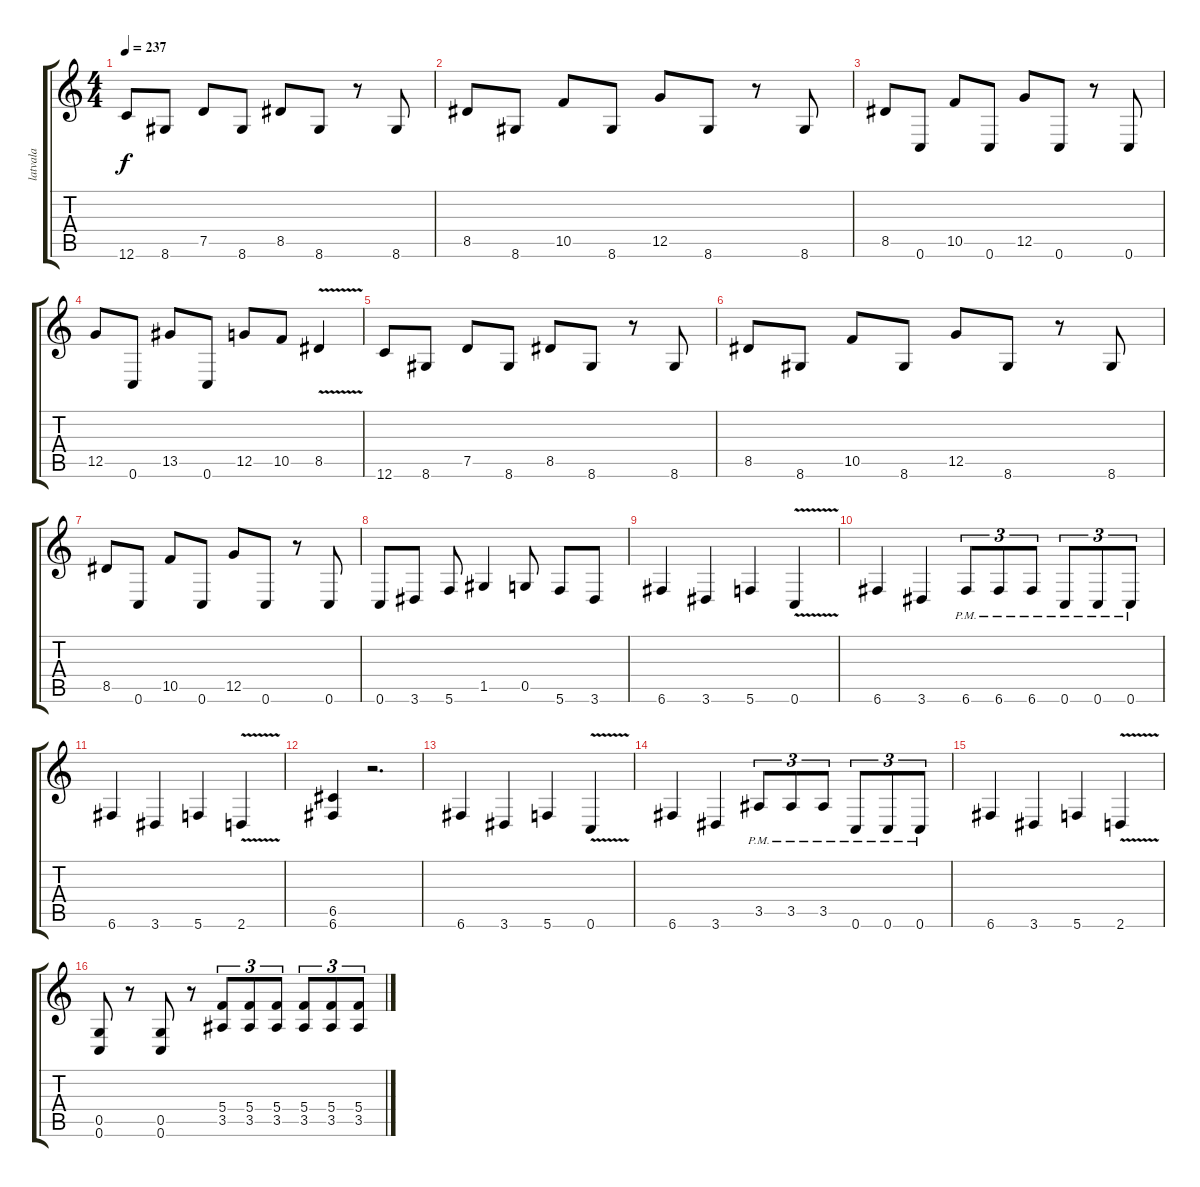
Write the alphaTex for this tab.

\track ("latvala" "latvala") {instrument distortionguitar}
\staff {score tabs}
\tuning (D4 A3 F3 C3 G2 C2) {hide}
\ts (4 4)
\tempo 237
\clef g2
\ks c
12.6.8{dy f} 8.6.8 7.5.8 8.6.8 8.5.8 8.6.8 r.8 8.6.8 |
8.5.8 8.6.8 10.5.8 8.6.8 12.5.8 8.6.8 r.8 8.6.8 |
8.5.8 0.6.8 10.5.8 0.6.8 12.5.8 0.6.8 r.8 0.6.8 |
12.5.8 0.6.8 13.5.8 0.6.8 12.5.8 10.5.8 8.5{v}.4 |
12.6.8 8.6.8 7.5.8 8.6.8 8.5.8 8.6.8 r.8 8.6.8 |
8.5.8 8.6.8 10.5.8 8.6.8 12.5.8 8.6.8 r.8 8.6.8 |
8.5.8 0.6.8 10.5.8 0.6.8 12.5.8 0.6.8 r.8 0.6.8 |
0.6.8 3.6.8 5.6.8 1.5.4 0.5.8 5.6.8 3.6.8 |
6.6.4 3.6.4 5.6.4 0.6{v}.4 |
6.6.4 3.6.4 6.6{pm}.8{tu (3 2)} 6.6{pm}.8{tu (3 2)} 6.6{pm}.8{tu (3 2)} 0.6{pm}.8{tu (3 2)} 0.6{pm}.8{tu (3 2)} 0.6{pm}.8{tu (3 2)} |
6.6.4 3.6.4 5.6.4 2.6{v}.4 |
(6.5 6.6).4 r.2{d} |
6.6.4 3.6.4 5.6.4 0.6{v}.4 |
6.6.4 3.6.4 3.5{pm}.8{tu (3 2)} 3.5{pm}.8{tu (3 2)} 3.5{pm}.8{tu (3 2)} 0.6{pm}.8{tu (3 2)} 0.6{pm}.8{tu (3 2)} 0.6{pm}.8{tu (3 2) txt ""} |
6.6.4 3.6.4 5.6.4 2.6{v}.4 |
(0.5 0.6).8 r.8 (0.5 0.6).8 r.8 (5.4 3.5).8{tu (3 2)} (5.4 3.5).8{tu (3 2)} (5.4 3.5).8{tu (3 2)} (5.4 3.5).8{tu (3 2)} (5.4 3.5).8{tu (3 2)} (5.4 3.5).8{tu (3 2)}
